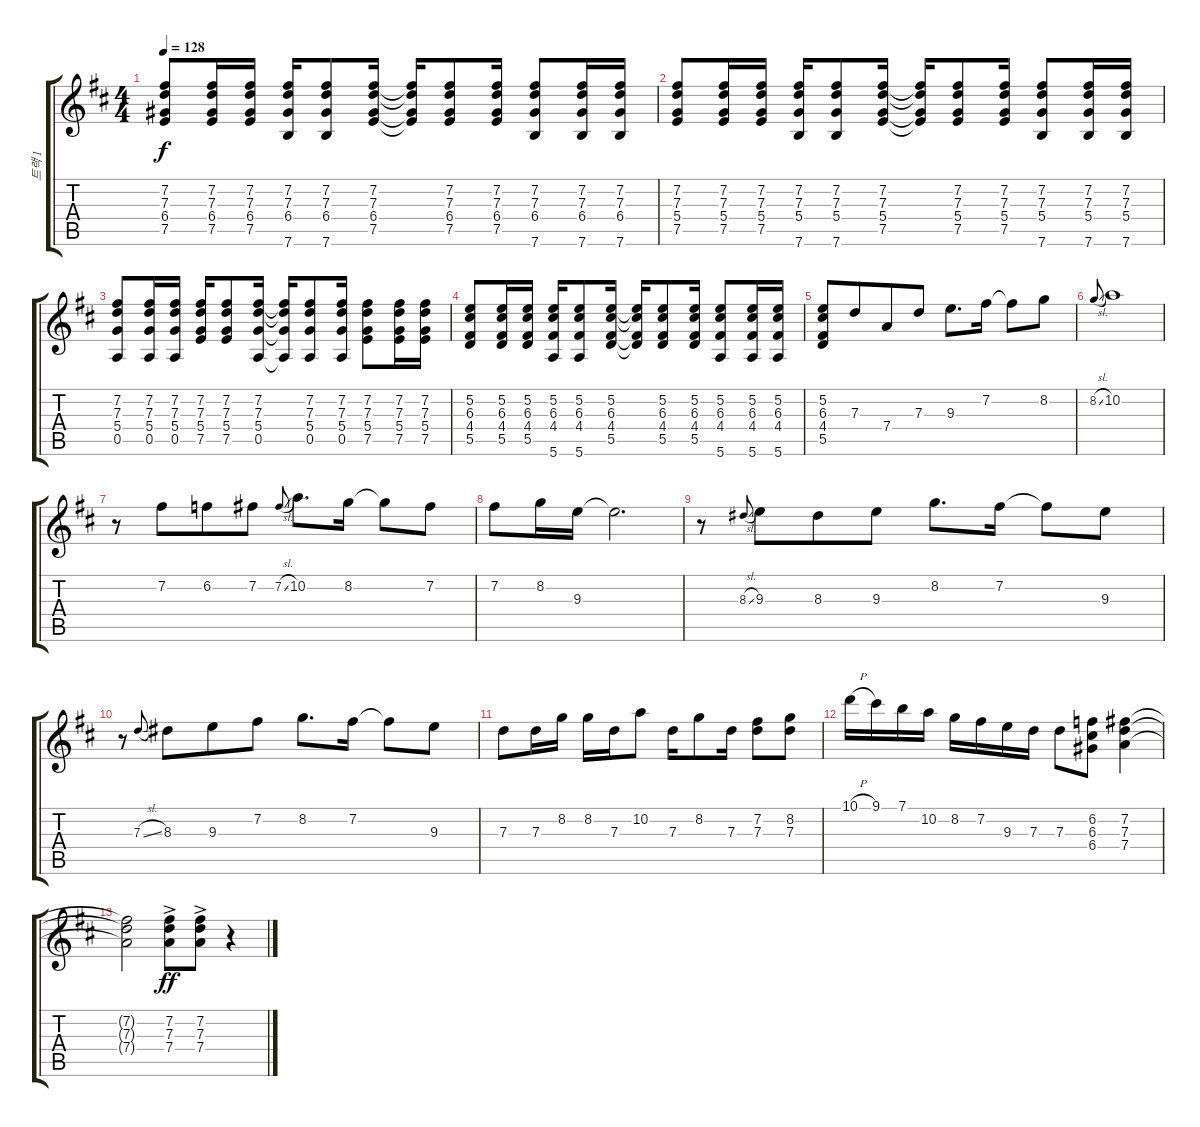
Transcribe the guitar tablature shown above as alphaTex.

\track ("트랙 1" "트랙 1") {instrument acousticguitarsteel}
\staff {score tabs}
\tuning (E4 B3 G3 D3 A2 E2) {hide}
\ts (4 4)
\tempo 128
\clef g2
\ks d
(7.2 7.3 6.4 7.5).8{dy f beam Up} (7.2 7.3 6.4 7.5).16{beam Up} (7.2 7.3 6.4 7.5).16{beam Up} (7.2 7.3 6.4 7.6).16 (7.2 7.3 6.4 7.6).8 (7.2 7.3 6.4 7.5).16 (7.2{t} 7.3{t} 6.4{t} 7.5{t}).16{beam Up} (7.2 7.3 6.4 7.5).8{beam Up} (7.2 7.3 6.4 7.5).16{beam Up} (7.2 7.3 6.4 7.6).8 (7.2 7.3 6.4 7.6).16 (7.2 7.3 6.4 7.6).16 |
(7.2 7.3 5.4 7.5).8{beam Up} (7.2 7.3 5.4 7.5).16{beam Up} (7.2 7.3 5.4 7.5).16{beam Up} (7.2 7.3 5.4 7.6).16 (7.2 7.3 5.4 7.6).8 (7.2 7.3 5.4 7.5).16 (7.2{t} 7.3{t} 5.4{t} 7.5{t}).16{beam Up} (7.2 7.3 5.4 7.5).8{beam Up} (7.2 7.3 5.4 7.5).16{beam Up} (7.2 7.3 5.4 7.6).8 (7.2 7.3 5.4 7.6).16 (7.2 7.3 5.4 7.6).16 |
(7.2 7.3 5.4 0.5).8{beam Up} (7.2 7.3 5.4 0.5).16{beam Up} (7.2 7.3 5.4 0.5).16{beam Up} (7.2 7.3 5.4 7.5).16 (7.2 7.3 5.4 7.5).8 (7.2 7.3 5.4 0.5).16 (7.2{t} 7.3{t} 5.4{t} 0.5{t}).16{beam Up} (7.2 7.3 5.4 0.5).8{beam Up} (7.2 7.3 5.4 0.5).16{beam Up} (7.2 7.3 5.4 7.5).8 (7.2 7.3 5.4 7.5).16 (7.2 7.3 5.4 7.5).16 |
(5.2 6.3 4.4 5.5).8 (5.2 6.3 4.4 5.5).16 (5.2 6.3 4.4 5.5).16 (5.2 6.3 4.4 5.6).16 (5.2 6.3 4.4 5.6).8 (5.2 6.3 4.4 5.5).16 (5.2{t} 6.3{t} 4.4{t} 5.5{t}).16 (5.2 6.3 4.4 5.5).8 (5.2 6.3 4.4 5.5).16 (5.2 6.3 4.4 5.6).8 (5.2 6.3 4.4 5.6).16 (5.2 6.3 4.4 5.6).16 |
(5.2 6.3 4.4 5.5).8 7.3.8{beam merge} 7.4.8 7.3.8 9.3.8{d} 7.2.16 7.2{t}.8 8.2.8 |
8.2{sl}.8{gr onbeat} 10.2.1 |
r.8 7.2.8{beam merge} 6.2.8 7.2.8 7.2{sl}.8{gr onbeat} 10.2.8{d} 8.2.16 8.2{t}.8 7.2.8 |
7.2.8 8.2.16 9.3.16 9.3{t}.2{d} |
r.8 8.3{sl}.8{gr onbeat} 9.3.8{beam merge} 8.3.8 9.3.8 8.2.8{d} 7.2.16 7.2{t}.8 9.3.8 |
r.8 7.3{sl}.8{gr onbeat} 8.3.8{beam merge} 9.3.8 7.2.8 8.2.8{d} 7.2.16 7.2{t}.8 9.3.8 |
7.3.8 7.3.16 8.2.16 8.2.16 7.3.16 10.2.8 7.3.16 8.2.8 7.3.16 (7.2 7.3).8 (8.2 7.3).8 |
10.1{h}.16 9.1.16 7.1.16 10.2.16 8.2.16 7.2.16 9.3.16 7.3.16 7.3.8 (6.2 6.3 6.4).8 (7.2 7.3 7.4).4 |
(7.2{t} 7.3{t} 7.4{t}).2 (7.2{ac} 7.3 7.4).8{dy ff} (7.2{ac} 7.3{ac} 7.4{ac}).8 r.4
